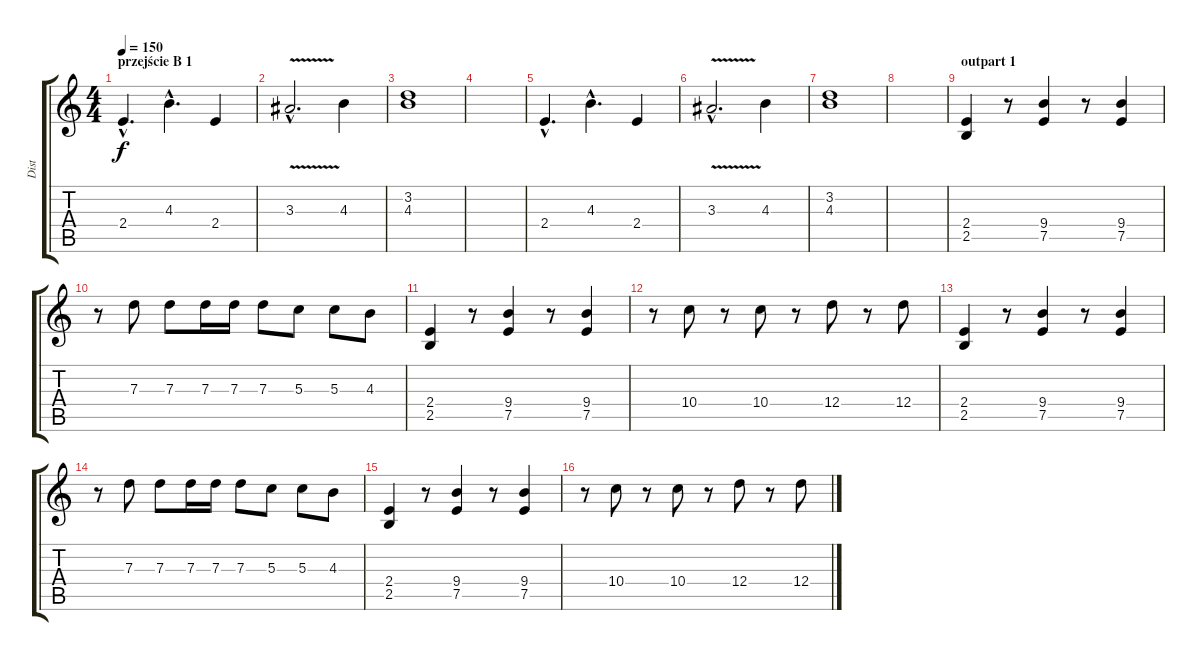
\track ("Dist" "Dist") {instrument distortionguitar}
\staff {score tabs}
\tuning (E4 B3 G3 D3 A2 E2) {hide}
\ts (4 4)
\section ("" "przejście B 1")
\tempo 150
\clef g2
\ks c
2.4{hac}.4{d dy f} 4.3{hac}.4{d} 2.4.4 |
3.3{v hac}.2{d} 4.3.4 |
(3.2 4.3).1 |
|
2.4{hac}.4{d} 4.3{hac}.4{d} 2.4.4 |
3.3{v hac}.2{d} 4.3.4 |
(3.2 4.3).1 |
|
\section ("" "outpart 1")
(2.4 2.5).4 r.8 (9.4 7.5).4 r.8 (9.4 7.5).4 |
r.8 7.3.8 7.3.8 7.3.16 7.3.16 7.3.8 5.3.8 5.3.8 4.3.8 |
(2.4 2.5).4 r.8 (9.4 7.5).4 r.8 (9.4 7.5).4 |
r.8 10.4.8 r.8 10.4.8 r.8 12.4.8 r.8 12.4.8 |
(2.4 2.5).4 r.8 (9.4 7.5).4 r.8 (9.4 7.5).4 |
r.8 7.3.8 7.3.8 7.3.16 7.3.16 7.3.8 5.3.8 5.3.8 4.3.8 |
(2.4 2.5).4 r.8 (9.4 7.5).4 r.8 (9.4 7.5).4 |
r.8 10.4.8 r.8 10.4.8 r.8 12.4.8 r.8 12.4.8
